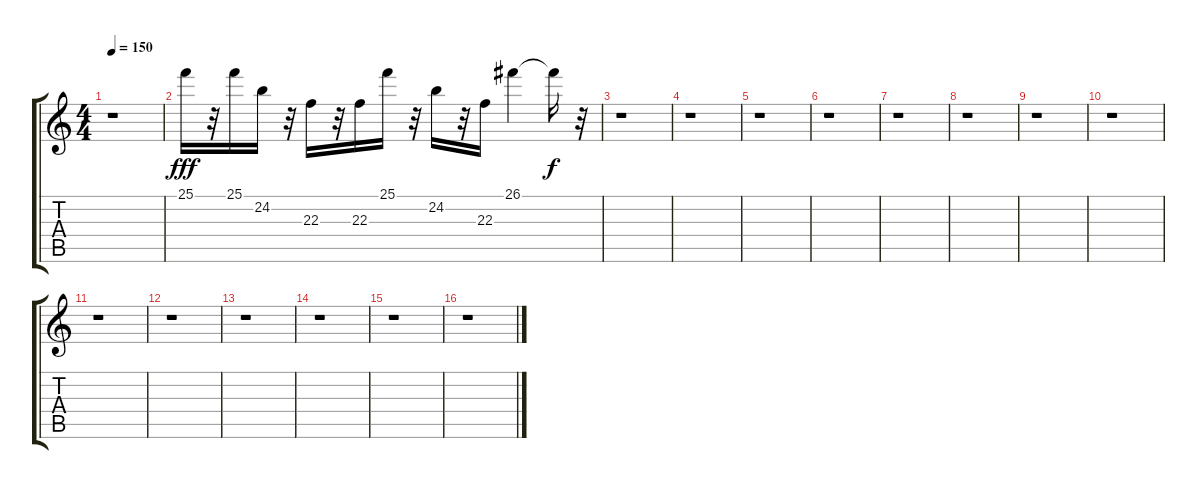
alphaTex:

\track "" {instrument panflute}
\staff {score tabs}
\tuning (E4 B3 G3 D3 A2 E2) {hide}
\ts (4 4)
\tempo 150
\clef g2
\ks c
r.1{dy f} |
25.1.16{dy fff} r.32 25.1.16 24.2.16 r.32 22.3.16 r.32 22.3.16 25.1.16 r.32 24.2.16 r.32 22.3.16 26.1.4 26.1{t}.16{dy f} r.32 |
r.1 |
r.1 |
r.1 |
r.1 |
r.1 |
r.1 |
r.1 |
r.1 |
r.1 |
r.1 |
r.1 |
r.1 |
r.1 |
r.1
